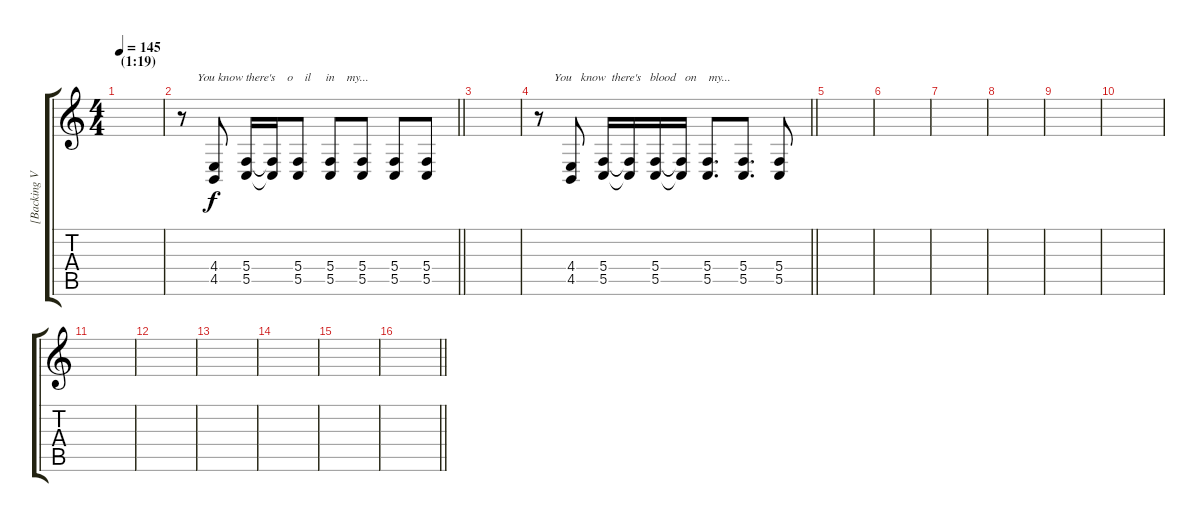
\track ("[Backing Vocals]" "[Backing V") {instrument voiceoohs}
\staff {score tabs}
\tuning (D4 A3 F3 C3 G2 C2) {hide}
\ts (4 4)
\section ("" "(1:19)")
\tempo 145
\clef g2
\ks c
|
\barLineRight lightlight
r.8{txt "     You know there's    o    il     in    my..."} (4.4 4.5).8 (5.4 5.5).16 (5.4{t} 5.5{t}).16 (5.4 5.5).8 (5.4 5.5).8 (5.4 5.5).8 (5.4 5.5).8 (5.4 5.5).8 |
|
\barLineRight lightlight
r.8{txt "     You   know  there's   blood   on    my..."} (4.4 4.5).8 (5.4 5.5).16 (5.4{t} 5.5{t}).16 (5.4 5.5).16 (5.4{t} 5.5{t}).16 (5.4 5.5).8{d} (5.4 5.5).8{d} (5.4 5.5).8 |
|
|
|
|
|
|
|
|
|
|
|
\barLineRight lightlight
